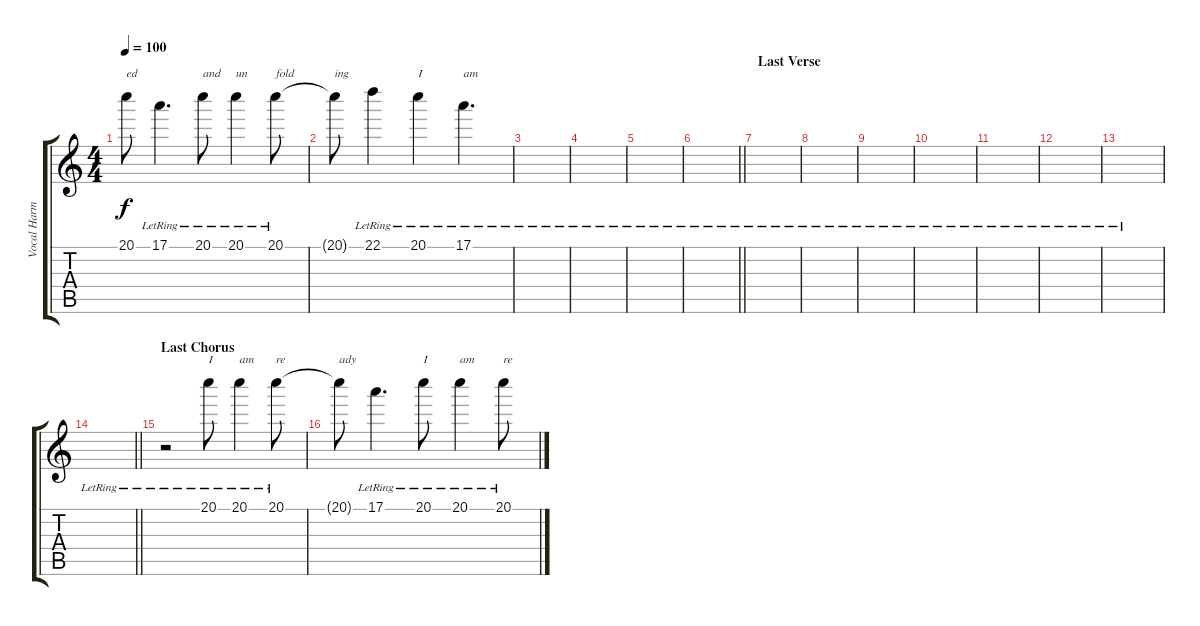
\track ("Vocal Harmony" "Vocal Harm") {instrument acousticguitarnylon}
\staff {score tabs}
\tuning (E4 B3 G3 D3 A2 E2) {hide}
\ts (4 4)
\tempo 100
\clef g2
\ks c
20.1{t}.8{txt "ed" dy f} 17.1{lr}.4{d} 20.1{lr}.8{txt "and"} 20.1{lr}.4{txt "un"} 20.1{lr}.8{txt "fold"} |
20.1{t}.8{txt "ing"} 22.1{lr}.4 20.1{lr}.4{txt "I"} 17.1{lr}.4{d txt "am"} |
|
|
|
\barLineRight lightlight
|
\section ("" "Last Verse")
|
|
|
|
|
|
|
\barLineRight lightlight
|
\section ("" "Last Chorus")
r.2 20.1{lr}.8{txt "I"} 20.1{lr}.4{txt "am"} 20.1{lr}.8{txt "re"} |
20.1{t}.8{txt "ady"} 17.1{lr}.4{d} 20.1{lr}.8{txt "I"} 20.1{lr}.4{txt "am"} 20.1{lr}.8{txt "re"}
